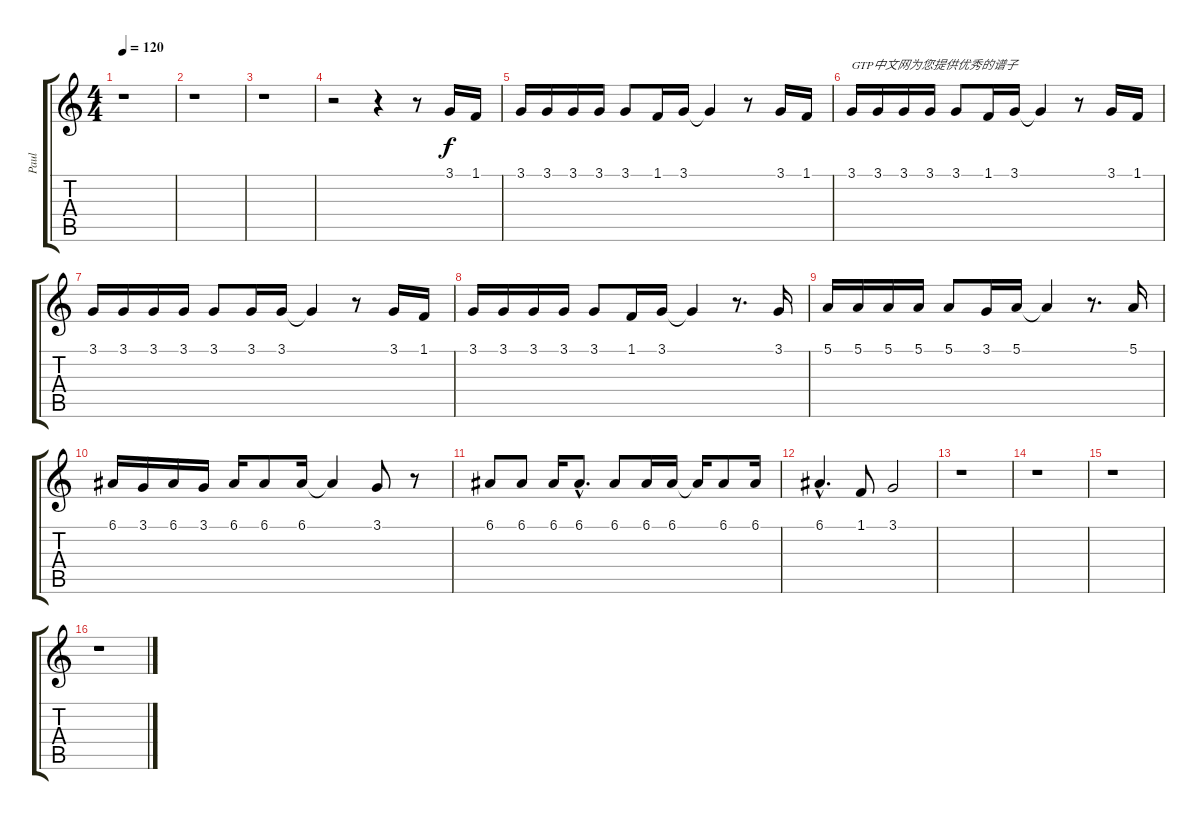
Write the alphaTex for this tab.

\track ("Paul" "Paul") {instrument trombone}
\staff {score tabs}
\tuning (E4 B3 G3 D3 A2 E2) {hide}
\ts (4 4)
\tempo 120
\clef g2
\ks c
r.1{dy f instrument trombone} |
r.1 |
r.1 |
r.2 r.4 r.8 3.1.16 1.1.16 |
3.1.16 3.1.16 3.1.16 3.1.16 3.1.8 1.1.16 3.1.16 3.1{t}.4 r.8 3.1.16 1.1.16 |
3.1.16{txt "GTP中文网为您提供优秀的谱子"} 3.1.16 3.1.16 3.1.16 3.1.8 1.1.16 3.1.16 3.1{t}.4 r.8 3.1.16 1.1.16 |
3.1.16 3.1.16 3.1.16 3.1.16 3.1.8 3.1.16 3.1.16 3.1{t}.4 r.8 3.1.16 1.1.16 |
3.1.16 3.1.16 3.1.16 3.1.16 3.1.8 1.1.16 3.1.16 3.1{t}.4 r.8{d} 3.1.16 |
5.1.16 5.1.16 5.1.16 5.1.16 5.1.8 3.1.16 5.1.16 5.1{t}.4 r.8{d} 5.1.16 |
6.1.16 3.1.16 6.1.16 3.1.16 6.1.16 6.1.8 6.1.16 6.1{t}.4 3.1.8 r.8 |
6.1.8 6.1.8 6.1.16 6.1{hac}.8{d} 6.1.8 6.1.16 6.1.16 6.1{t}.16 6.1.8 6.1.16 |
6.1{hac}.4{d} 1.1.8 3.1.2 |
r.1 |
r.1 |
r.1 |
r.1
